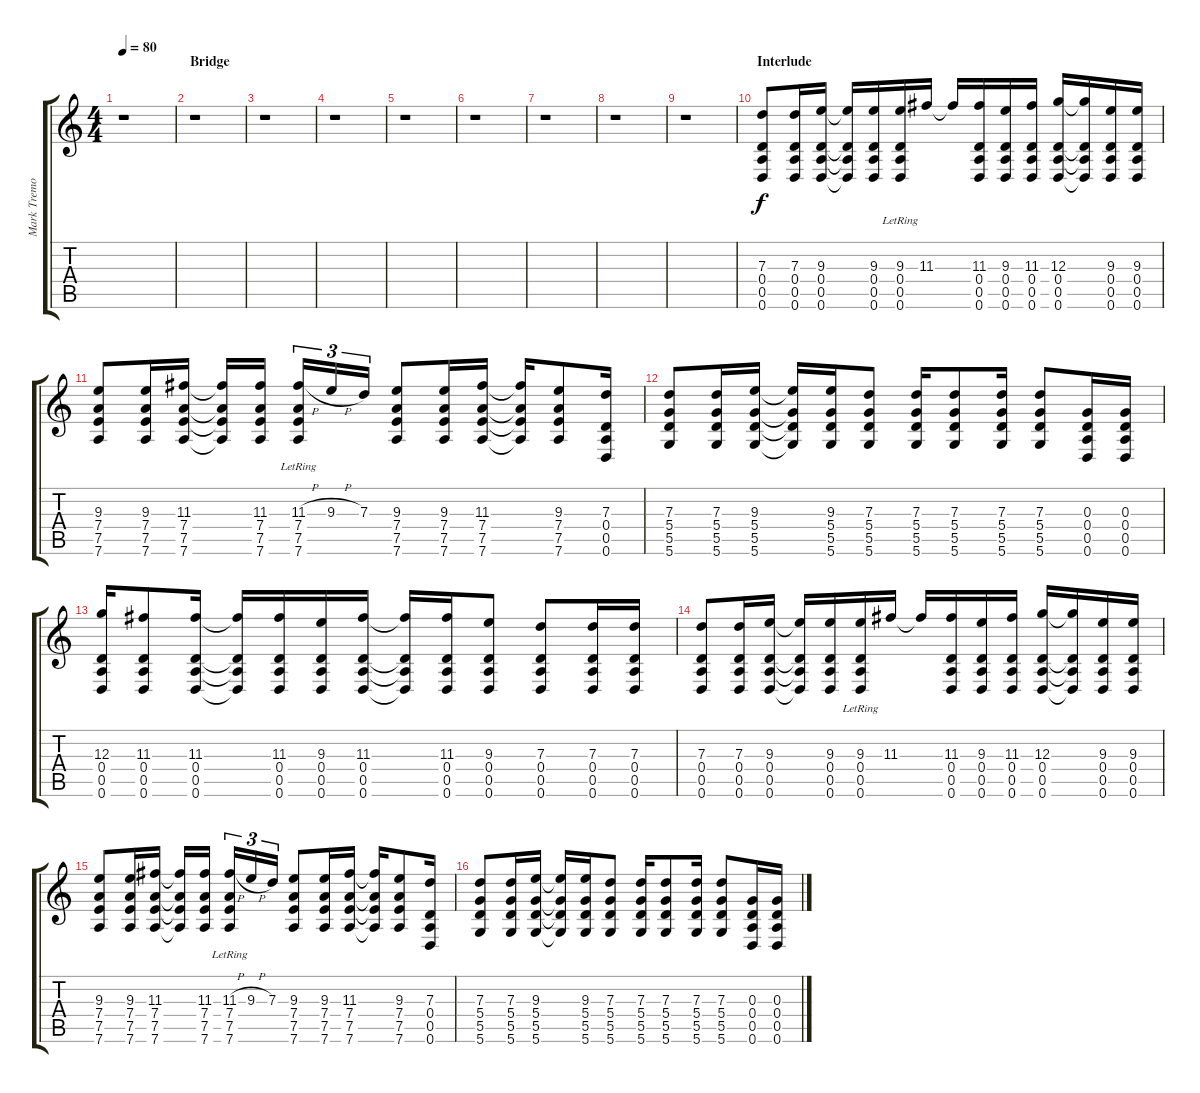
\track ("Mark Tremonti" "Mark Tremo") {instrument electricguitarclean}
\staff {score tabs}
\tuning (E4 B3 G3 D3 A2 D2) {hide}
\ts (4 4)
\tempo 80
\clef g2
\ks c
r.1{dy f} |
\section ("" "Bridge")
r.1 |
r.1 |
r.1 |
r.1 |
r.1 |
r.1 |
r.1 |
r.1 |
\section ("" "Interlude")
(7.3 0.4 0.5 0.6).8 (7.3 0.4 0.5 0.6).16 (9.3 0.4 0.5 0.6).16 (9.3{t} 0.4{t} 0.5{t} 0.6{t}).16 (9.3 0.4 0.5 0.6).16 (9.3 0.4{lr} 0.5{lr} 0.6{lr}).16 11.3.16 11.3{t}.16 (11.3 0.4 0.5 0.6).16 (9.3 0.4 0.5 0.6).16 (11.3 0.4 0.5 0.6).16 (12.3 0.4 0.5 0.6).16 (12.3{t} 0.4{t} 0.5{t} 0.6{t}).16 (9.3 0.4 0.5 0.6).16 (9.3 0.4 0.5 0.6).16 |
(9.3 7.4 7.5 7.6).8 (9.3 7.4 7.5 7.6).16 (11.3 7.4 7.5 7.6).16 (11.3{t} 7.4{t} 7.5{t} 7.6{t}).16 (11.3 7.4 7.5 7.6).16 (11.3{h} 7.4{lr} 7.5{lr} 7.6{lr}).16{tu (3 2)} 9.3{h}.16{tu (3 2)} 7.3.16{tu (3 2)} (9.3 7.4 7.5 7.6).8 (9.3 7.4 7.5 7.6).16 (11.3 7.4 7.5 7.6).16 (11.3{t} 7.4{t} 7.5{t} 7.6{t}).16 (9.3 7.4 7.5 7.6).8 (7.3 0.4 0.5 0.6).16 |
(7.3 5.4 5.5 5.6).8 (7.3 5.4 5.5 5.6).16 (9.3 5.4 5.5 5.6).16 (9.3{t} 5.4{t} 5.5{t} 5.6{t}).16 (9.3 5.4 5.5 5.6).16 (7.3 5.4 5.5 5.6).8 (7.3 5.4 5.5 5.6).16 (7.3 5.4 5.5 5.6).8 (7.3 5.4 5.5 5.6).16 (7.3 5.4 5.5 5.6).8 (0.3 0.4 0.5 0.6).16 (0.3 0.4 0.5 0.6).16 |
(12.3 0.4 0.5 0.6).16 (11.3 0.4 0.5 0.6).8 (11.3 0.4 0.5 0.6).16 (11.3{t} 0.4{t} 0.5{t} 0.6{t}).16 (11.3 0.4 0.5 0.6).16 (9.3 0.4 0.5 0.6).16 (11.3 0.4 0.5 0.6).16 (11.3{t} 0.4{t} 0.5{t} 0.6{t}).16 (11.3 0.4 0.5 0.6).16 (9.3 0.4 0.5 0.6).8 (7.3 0.4 0.5 0.6).8 (7.3 0.4 0.5 0.6).16 (7.3 0.4 0.5 0.6).16 |
(7.3 0.4 0.5 0.6).8 (7.3 0.4 0.5 0.6).16 (9.3 0.4 0.5 0.6).16 (9.3{t} 0.4{t} 0.5{t} 0.6{t}).16 (9.3 0.4 0.5 0.6).16 (9.3 0.4{lr} 0.5{lr} 0.6{lr}).16 11.3.16 11.3{t}.16 (11.3 0.4 0.5 0.6).16 (9.3 0.4 0.5 0.6).16 (11.3 0.4 0.5 0.6).16 (12.3 0.4 0.5 0.6).16 (12.3{t} 0.4{t} 0.5{t} 0.6{t}).16 (9.3 0.4 0.5 0.6).16 (9.3 0.4 0.5 0.6).16 |
(9.3 7.4 7.5 7.6).8 (9.3 7.4 7.5 7.6).16 (11.3 7.4 7.5 7.6).16 (11.3{t} 7.4{t} 7.5{t} 7.6{t}).16 (11.3 7.4 7.5 7.6).16 (11.3{h} 7.4{lr} 7.5{lr} 7.6{lr}).16{tu (3 2)} 9.3{h}.16{tu (3 2)} 7.3.16{tu (3 2)} (9.3 7.4 7.5 7.6).8 (9.3 7.4 7.5 7.6).16 (11.3 7.4 7.5 7.6).16 (11.3{t} 7.4{t} 7.5{t} 7.6{t}).16 (9.3 7.4 7.5 7.6).8 (7.3 0.4 0.5 0.6).16 |
(7.3 5.4 5.5 5.6).8 (7.3 5.4 5.5 5.6).16 (9.3 5.4 5.5 5.6).16 (9.3{t} 5.4{t} 5.5{t} 5.6{t}).16 (9.3 5.4 5.5 5.6).16 (7.3 5.4 5.5 5.6).8 (7.3 5.4 5.5 5.6).16 (7.3 5.4 5.5 5.6).8 (7.3 5.4 5.5 5.6).16 (7.3 5.4 5.5 5.6).8 (0.3 0.4 0.5 0.6).16 (0.3 0.4 0.5 0.6).16
